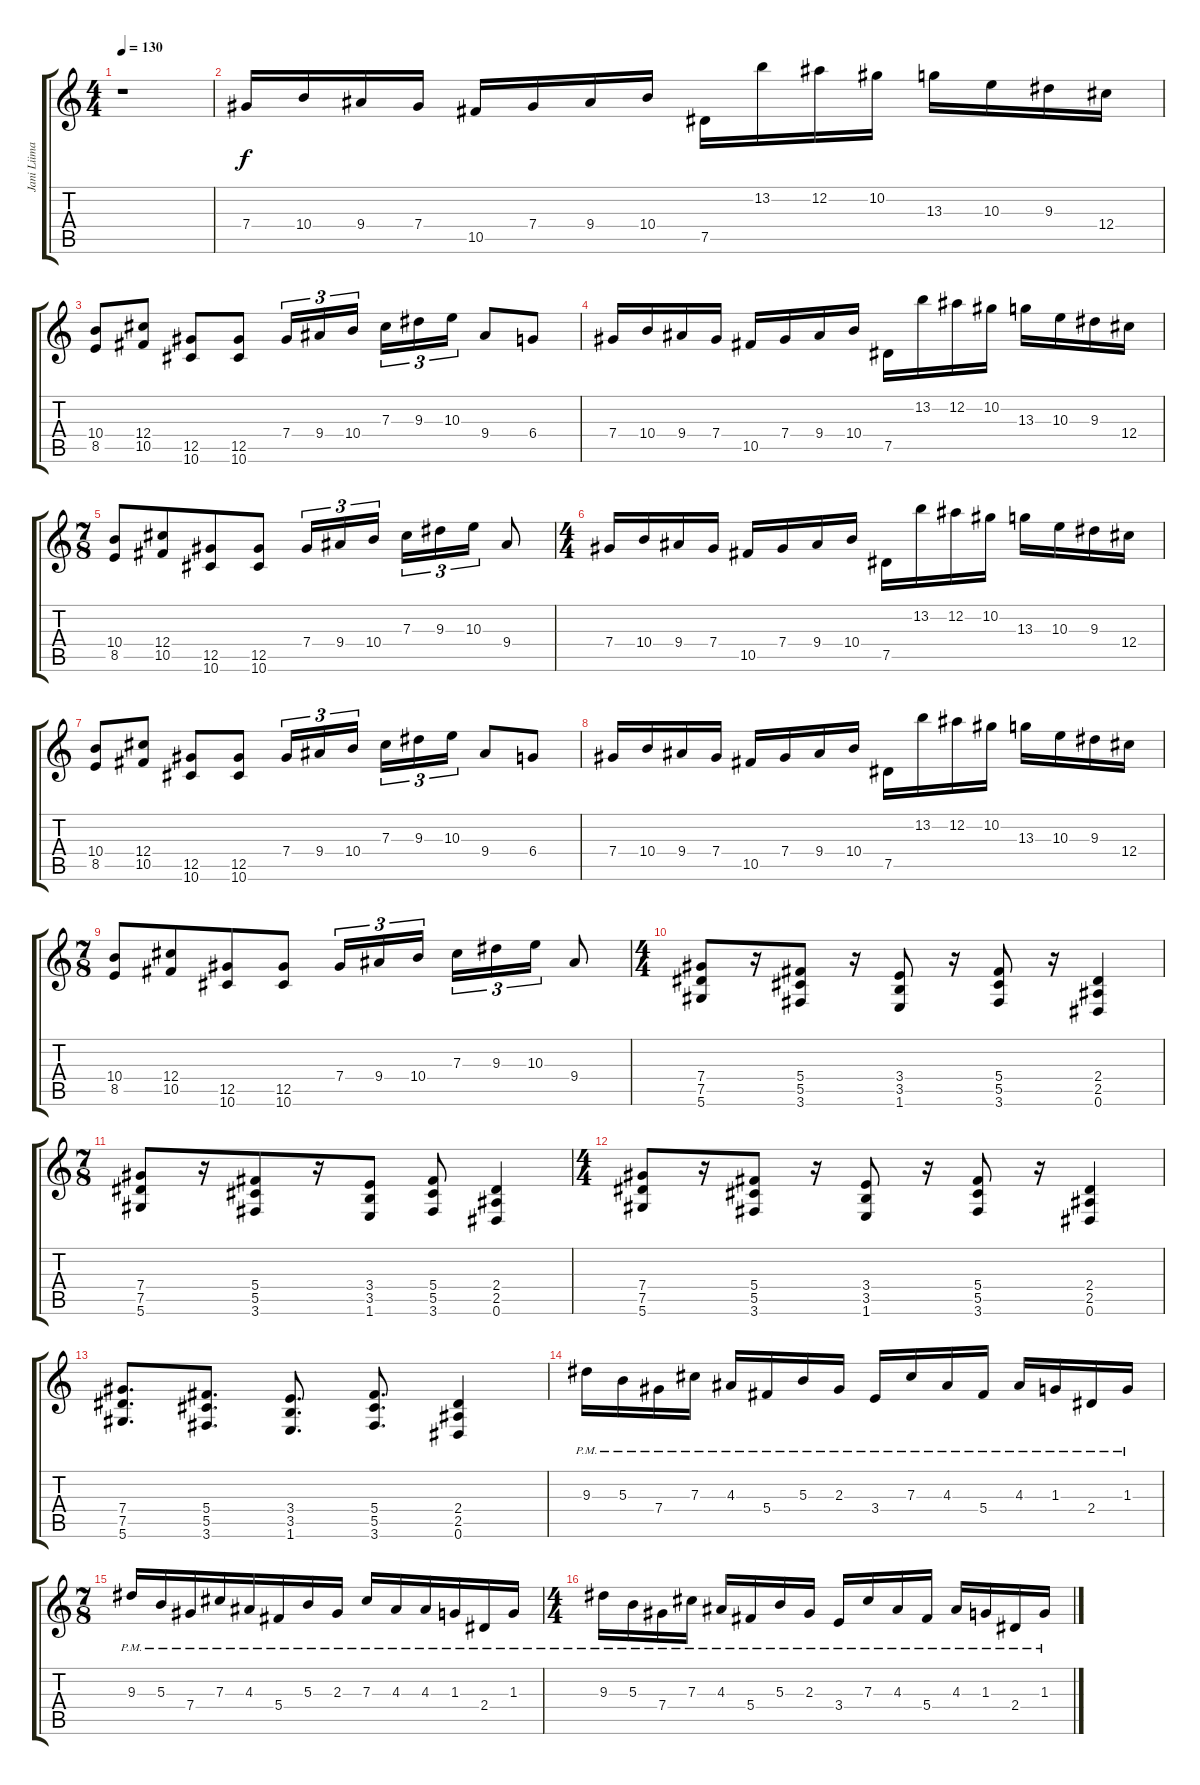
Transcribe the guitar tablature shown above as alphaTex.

\track ("Jani Liimatainen" "Jani Liima") {instrument distortionguitar}
\staff {score tabs}
\tuning (Eb4 Bb3 Gb3 Db3 Ab2 Eb2) {hide}
\ts (4 4)
\tempo 130
\clef g2
\ks c
r.1{dy f} |
7.4.16 10.4.16 9.4.16 7.4.16 10.5.16 7.4.16 9.4.16 10.4.16 7.5.16 13.2.16 12.2.16 10.2.16 13.3.16 10.3.16 9.3.16 12.4.16 |
(10.4 8.5).8 (12.4 10.5).8 (12.5 10.6).8 (12.5 10.6).8 7.4.16{tu (3 2)} 9.4.16{tu (3 2)} 10.4.16{tu (3 2)} 7.3.16{tu (3 2)} 9.3.16{tu (3 2)} 10.3.16{tu (3 2)} 9.4.8 6.4.8 |
7.4.16 10.4.16 9.4.16 7.4.16 10.5.16 7.4.16 9.4.16 10.4.16 7.5.16 13.2.16 12.2.16 10.2.16 13.3.16 10.3.16 9.3.16 12.4.16 |
\ts (7 8)
(10.4 8.5).8 (12.4 10.5).8 (12.5 10.6).8 (12.5 10.6).8 7.4.16{tu (3 2)} 9.4.16{tu (3 2)} 10.4.16{tu (3 2)} 7.3.16{tu (3 2)} 9.3.16{tu (3 2)} 10.3.16{tu (3 2)} 9.4.8 |
\ts (4 4)
7.4.16 10.4.16 9.4.16 7.4.16 10.5.16 7.4.16 9.4.16 10.4.16 7.5.16 13.2.16 12.2.16 10.2.16 13.3.16 10.3.16 9.3.16 12.4.16 |
(10.4 8.5).8 (12.4 10.5).8 (12.5 10.6).8 (12.5 10.6).8 7.4.16{tu (3 2)} 9.4.16{tu (3 2)} 10.4.16{tu (3 2)} 7.3.16{tu (3 2)} 9.3.16{tu (3 2)} 10.3.16{tu (3 2)} 9.4.8 6.4.8 |
7.4.16 10.4.16 9.4.16 7.4.16 10.5.16 7.4.16 9.4.16 10.4.16 7.5.16 13.2.16 12.2.16 10.2.16 13.3.16 10.3.16 9.3.16 12.4.16 |
\ts (7 8)
(10.4 8.5).8 (12.4 10.5).8 (12.5 10.6).8 (12.5 10.6).8 7.4.16{tu (3 2)} 9.4.16{tu (3 2)} 10.4.16{tu (3 2)} 7.3.16{tu (3 2)} 9.3.16{tu (3 2)} 10.3.16{tu (3 2)} 9.4.8 |
\ts (4 4)
(7.4 7.5 5.6).8 r.16 (5.4 5.5 3.6).8 r.16 (3.4 3.5 1.6).8 r.16 (5.4 5.5 3.6).8 r.16 (2.4 2.5 0.6).4 |
\ts (7 8)
(7.4 7.5 5.6).8 r.16 (5.4 5.5 3.6).8 r.16 (3.4 3.5 1.6).8 (5.4 5.5 3.6).8 (2.4 2.5 0.6).4 |
\ts (4 4)
(7.4 7.5 5.6).8 r.16 (5.4 5.5 3.6).8 r.16 (3.4 3.5 1.6).8 r.16 (5.4 5.5 3.6).8 r.16 (2.4 2.5 0.6).4 |
(7.4 7.5 5.6).8{d} (5.4 5.5 3.6).8{d} (3.4 3.5 1.6).8{d} (5.4 5.5 3.6).8{d} (2.4 2.5 0.6).4 |
9.3{pm}.16 5.3{pm}.16 7.4{pm}.16 7.3{pm}.16 4.3{pm}.16 5.4{pm}.16 5.3{pm}.16 2.3{pm}.16 3.4{pm}.16 7.3{pm}.16 4.3{pm}.16 5.4{pm}.16 4.3{pm}.16 1.3{pm}.16 2.4{pm}.16 1.3{pm}.16 |
\ts (7 8)
9.3{pm}.16 5.3{pm}.16 7.4{pm}.16 7.3{pm}.16 4.3{pm}.16 5.4{pm}.16 5.3{pm}.16 2.3{pm}.16 7.3{pm}.16 4.3{pm}.16 4.3{pm}.16 1.3{pm}.16 2.4{pm}.16 1.3{pm}.16 |
\ts (4 4)
9.3{pm}.16 5.3{pm}.16 7.4{pm}.16 7.3{pm}.16 4.3{pm}.16 5.4{pm}.16 5.3{pm}.16 2.3{pm}.16 3.4{pm}.16 7.3{pm}.16 4.3{pm}.16 5.4{pm}.16 4.3{pm}.16 1.3{pm}.16 2.4{pm}.16 1.3{pm}.16
